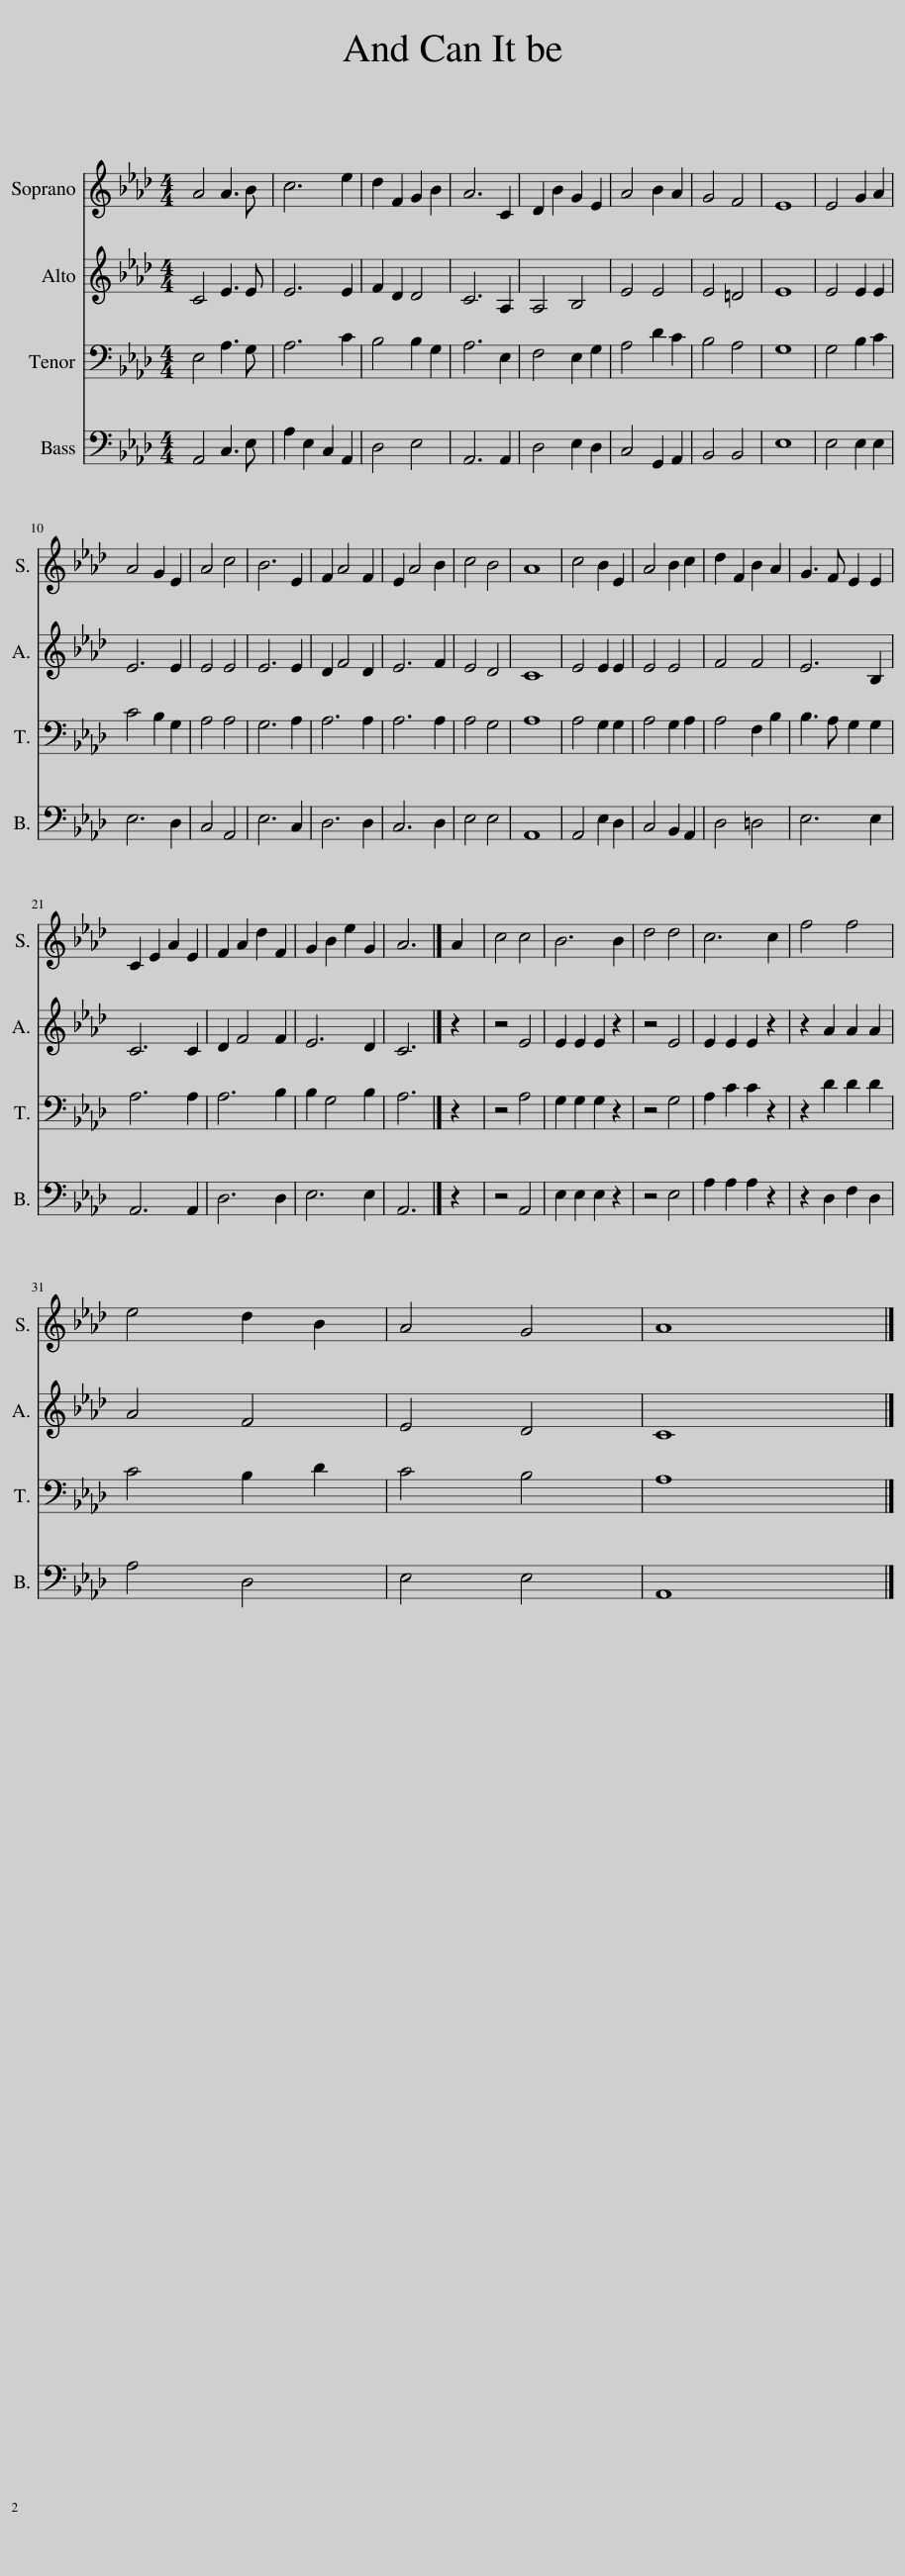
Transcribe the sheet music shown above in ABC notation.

X:1
%%score 1 2 3 4
L:1/8
M:4/4
I:linebreak $
K:Ab
V:1 treble
V:2 treble
V:3 bass
V:4 bass
V:1
 A4 A3 B | c6 e2 | d2 F2 G2 B2 | A6 C2 | D2 B2 G2 E2 | %5
 A4 B2 A2 | G4 F4 | E8 | E4 G2 A2 |$ A4 G2 E2 | %10
 A4 c4 | B6 E2 | F2 A4 F2 | E2 A4 B2 | c4 B4 | %15
 A8 | c4 B2 E2 | A4 B2 c2 | d2 F2 B2 A2 | G3 F E2 E2 |$ %20
 C2 E2 A2 E2 | F2 A2 d2 F2 | G2 B2 e2 G2 | A6 |] A2 | %25
 c4 c4 | B6 B2 | d4 d4 | c6 c2 | f4 f4 |$ %30
 e4 d2 B2 | A4 G4 | A8 |] %33
V:2
 C4 E3 E | E6 E2 | F2 D2 D4 | C6 A,2 | A,4 B,4 | %5
 E4 E4 | E4 =D4 | E8 | E4 E2 E2 |$ E6 E2 | %10
 E4 E4 | E6 E2 | D2 F4 D2 | E6 F2 | E4 D4 | %15
 C8 | E4 E2 E2 | E4 E4 | F4 F4 | E6 B,2 |$ %20
 C6 C2 | D2 F4 F2 | E6 D2 | C6 |] z2 | %25
 z4 E4 | E2 E2 E2 z2 | z4 E4 | E2 E2 E2 z2 | z2 A2 A2 A2 |$ %30
 A4 F4 | E4 D4 | C8 |] %33
V:3
 E,4 A,3 G, | A,6 C2 | B,4 B,2 G,2 | A,6 E,2 | F,4 E,2 G,2 | %5
 A,4 D2 C2 | B,4 A,4 | G,8 | G,4 B,2 C2 |$ C4 B,2 G,2 | %10
 A,4 A,4 | G,6 A,2 | A,6 A,2 | A,6 A,2 | A,4 G,4 | %15
 A,8 | A,4 G,2 G,2 | A,4 G,2 A,2 | A,4 F,2 B,2 | B,3 A, G,2 G,2 |$ %20
 A,6 A,2 | A,6 B,2 | B,2 G,4 B,2 | A,6 |] z2 | %25
 z4 A,4 | G,2 G,2 G,2 z2 | z4 G,4 | A,2 C2 C2 z2 | z2 D2 D2 D2 |$ %30
 C4 B,2 D2 | C4 B,4 | A,8 |] %33
V:4
 A,,4 C,3 E, | A,2 E,2 C,2 A,,2 | D,4 E,4 | A,,6 A,,2 | D,4 E,2 D,2 | %5
 C,4 G,,2 A,,2 | B,,4 B,,4 | E,8 | E,4 E,2 E,2 |$ E,6 D,2 | %10
 C,4 A,,4 | E,6 C,2 | D,6 D,2 | C,6 D,2 | E,4 E,4 | %15
 A,,8 | A,,4 E,2 D,2 | C,4 B,,2 A,,2 | D,4 =D,4 | E,6 E,2 |$ %20
 A,,6 A,,2 | D,6 D,2 | E,6 E,2 | A,,6 |] z2 | %25
 z4 A,,4 | E,2 E,2 E,2 z2 | z4 E,4 | A,2 A,2 A,2 z2 | z2 D,2 F,2 D,2 |$ %30
 A,4 D,4 | E,4 E,4 | A,,8 |] %33
